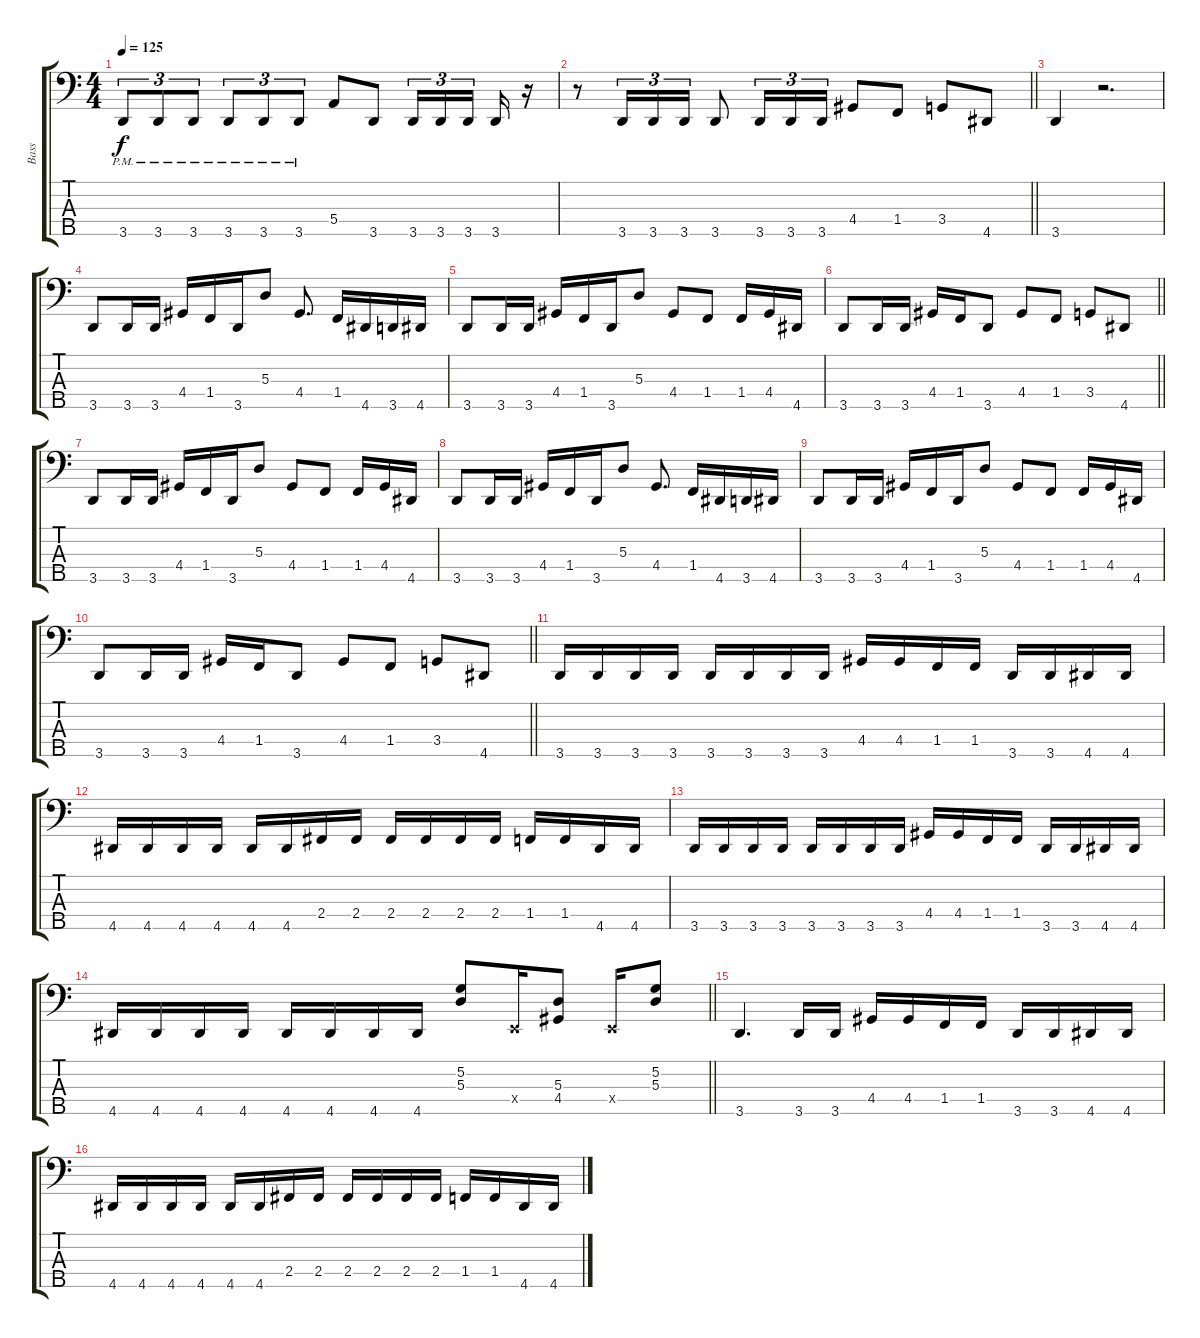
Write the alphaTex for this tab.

\track ("Bass" "Bass") {instrument electricbassfinger}
\staff {score tabs}
\tuning (G2 D2 A1 E1 B0) {hide}
\ts (4 4)
\tempo 125
\clef f4
\ks c
3.5{pm}.8{tu (3 2) dy f} 3.5{pm}.8{tu (3 2)} 3.5{pm}.8{tu (3 2)} 3.5{pm}.8{tu (3 2)} 3.5{pm}.8{tu (3 2)} 3.5{pm}.8{tu (3 2)} 5.4.8 3.5.8 3.5.16{tu (3 2)} 3.5.16{tu (3 2)} 3.5.16{tu (3 2) beam splitsecondary} 3.5.16 r.16 |
\barLineRight lightlight
r.8 3.5.16{tu (3 2)} 3.5.16{tu (3 2)} 3.5.16{tu (3 2)} 3.5.8 3.5.16{tu (3 2)} 3.5.16{tu (3 2)} 3.5.16{tu (3 2)} 4.4.8 1.4.8 3.4.8 4.5.8 |
\section ("" "")
3.5.4 r.2{d} |
3.5.8 3.5.16 3.5.16 4.4.16 1.4.16 3.5.16 5.3.8 4.4.8{d} 1.4.16 4.5.16 3.5.16 4.5.16 |
3.5.8 3.5.16 3.5.16 4.4.16 1.4.16 3.5.16 5.3.8 4.4.8 1.4.8 1.4.16 4.4.16 4.5.16 |
\barLineRight lightlight
3.5.8 3.5.16 3.5.16 4.4.16 1.4.16 3.5.8 4.4.8 1.4.8 3.4.8 4.5.8 |
3.5.8 3.5.16 3.5.16 4.4.16 1.4.16 3.5.16 5.3.8 4.4.8 1.4.8 1.4.16 4.4.16 4.5.16 |
3.5.8 3.5.16 3.5.16 4.4.16 1.4.16 3.5.16 5.3.8 4.4.8{d} 1.4.16 4.5.16 3.5.16 4.5.16 |
3.5.8 3.5.16 3.5.16 4.4.16 1.4.16 3.5.16 5.3.8 4.4.8 1.4.8 1.4.16 4.4.16 4.5.16 |
\barLineRight lightlight
3.5.8 3.5.16 3.5.16 4.4.16 1.4.16 3.5.8 4.4.8 1.4.8 3.4.8 4.5.8 |
\section ("" "")
3.5.16 3.5.16 3.5.16 3.5.16 3.5.16 3.5.16 3.5.16 3.5.16 4.4.16 4.4.16 1.4.16 1.4.16 3.5.16 3.5.16 4.5.16 4.5.16 |
4.5.16 4.5.16 4.5.16 4.5.16 4.5.16 4.5.16 2.4.16 2.4.16 2.4.16 2.4.16 2.4.16 2.4.16 1.4.16 1.4.16 4.5.16 4.5.16 |
3.5.16 3.5.16 3.5.16 3.5.16 3.5.16 3.5.16 3.5.16 3.5.16 4.4.16 4.4.16 1.4.16 1.4.16 3.5.16 3.5.16 4.5.16 4.5.16 |
\barLineRight lightlight
4.5.16 4.5.16 4.5.16 4.5.16 4.5.16 4.5.16 4.5.16 4.5.16 (5.2 5.3).8 0.4{x}.16 (5.3 4.4).8 0.4{x}.16 (5.2 5.3).8 |
3.5.4{d} 3.5.16 3.5.16 4.4.16 4.4.16 1.4.16 1.4.16 3.5.16 3.5.16 4.5.16 4.5.16 |
4.5.16 4.5.16 4.5.16 4.5.16 4.5.16 4.5.16 2.4.16 2.4.16 2.4.16 2.4.16 2.4.16 2.4.16 1.4.16 1.4.16 4.5.16 4.5.16
